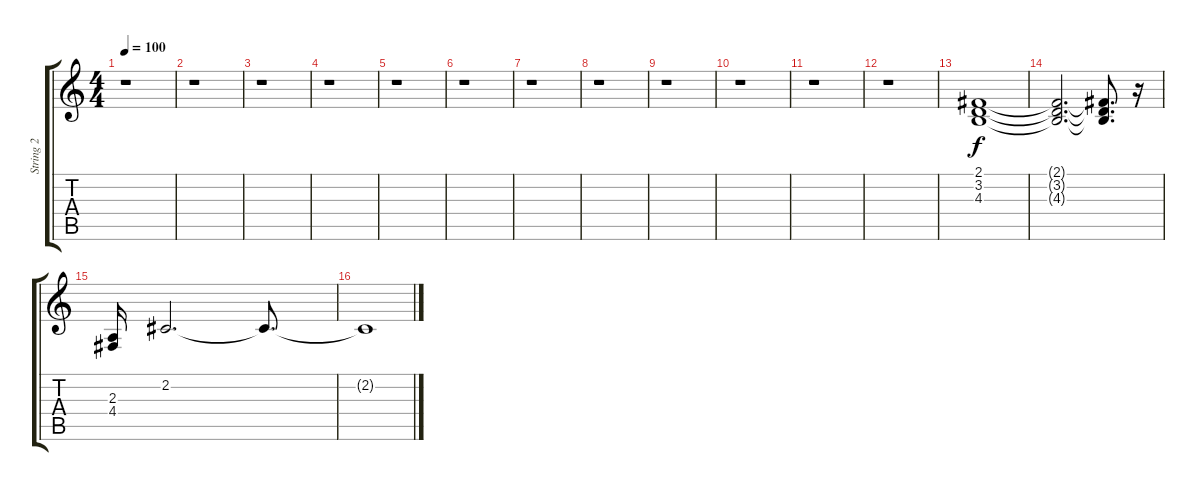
\track ("String 2" "String 2") {instrument stringensemble1}
\staff {score tabs}
\tuning (E4 B3 G3 D3 A2 E2) {hide}
\ts (4 4)
\tempo 100
\clef g2
\ks c
r.1{dy f} |
r.1 |
r.1 |
r.1 |
r.1 |
r.1 |
r.1 |
r.1 |
r.1 |
r.1 |
r.1 |
r.1 |
(2.1 3.2 4.3).1{volume 12 instrument stringensemble1} |
(2.1{t} 3.2{t} 4.3{t}).2{d} (2.1{t} 3.2{t} 4.3{t}).8{d} r.16 |
(2.3 4.4).16 2.2.2{d} 2.2{t}.8{d} |
2.2{t}.1
